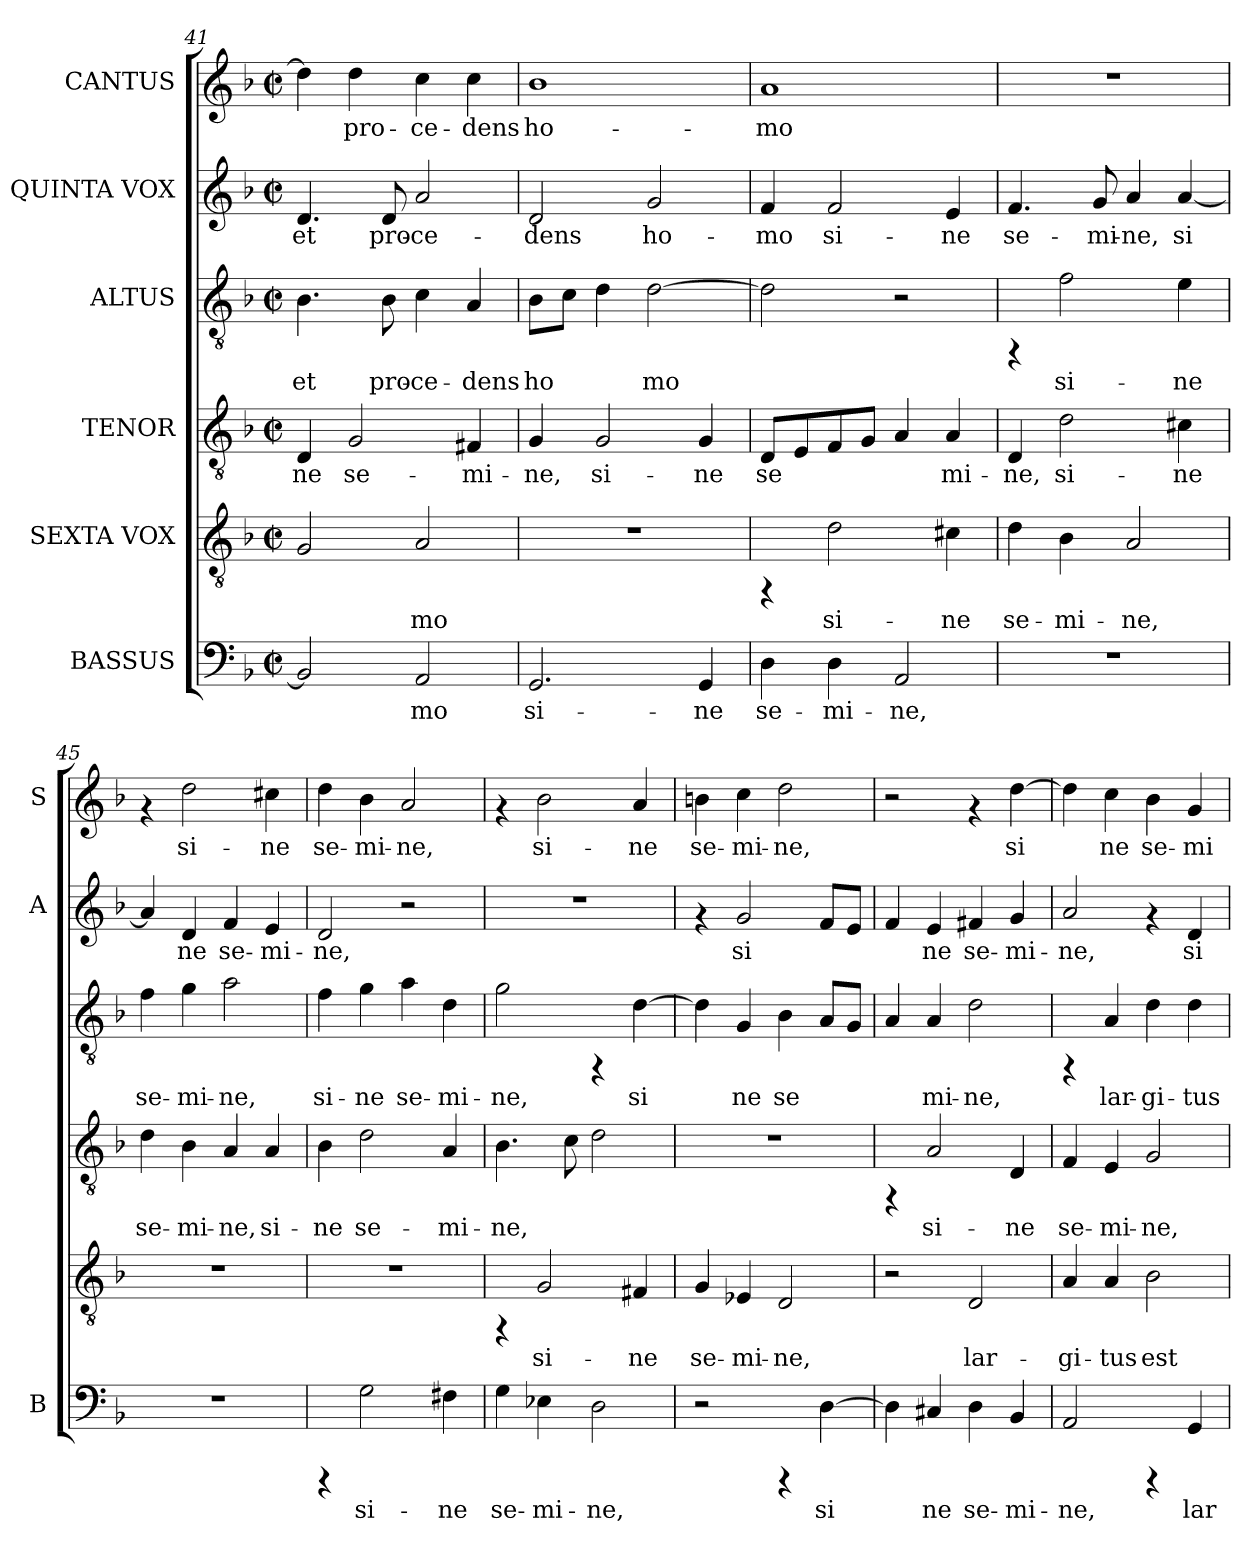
**kern	**text	**kern	**text	**kern	**text	**kern	**text	**kern	**text	**kern	**text
*part6	*part6	*part5	*part5	*part4	*part4	*part3	*part3	*part2	*part2	*part1	*part1
*staff6	*staff6	*staff5	*staff5	*staff4	*staff4	*staff3	*staff3	*staff2	*staff2	*staff1	*staff1
*I"BASSUS	*	*I"SEXTA VOX	*	*I"TENOR	*	*I"ALTUS	*	*I"QUINTA VOX	*	*I"CANTUS	*
*I'B	*	*	*	*	*	*	*	*I'A	*	*I'S	*
*clefF4	*	*clefGv2	*	*clefGv2	*	*clefGv2	*	*clefG2	*	*clefG2	*
*k[b-]	*	*k[b-]	*	*k[b-]	*	*k[b-]	*	*k[b-]	*	*k[b-]	*
*F:	*	*F:	*	*F:	*	*F:	*	*F:	*	*F:	*
*M2/2	*	*M2/2	*	*M2/2	*	*M2/2	*	*M2/2	*	*M2/2	*
*met(c|)	*	*met(c|)	*	*met(c|)	*	*met(c|)	*	*met(c|)	*	*met(c|)	*
=41	=41	=41	=41	=41	=41	=41	=41	=41	=41	=41	=41
!	!LO:LY:b:cj	!	!LO:LY:b:cj	!	!LO:LY:b:cj	!	!LO:LY:b:cj	!	!LO:LY:b:cj	!	!LO:LY:b:cj
2BB-/]	--	2G/	--	4D/	-ne	4.B-\	et	4.d/	et	4dd\]	.
!	!	!	!	!	!LO:LY:b:cj	!	!	!	!	!	!LO:LY:b:cj
.	.	.	.	2G/	se-	.	.	.	.	4dd\	pro-
!	!	!	!	!	!	!	!LO:LY:b:cj	!	!LO:LY:b:cj	!	!
.	.	.	.	.	.	8B-\	pro-	8d/	pro-	.	.
!	!LO:LY:b:cj	!	!LO:LY:b:cj	!	!	!	!LO:LY:b:cj	!	!LO:LY:b:cj	!	!LO:LY:b:cj
2AA/	-mo	2A/	-mo	.	.	4c\	-ce-	2a/	-ce-	4cc\	-ce-
!	!	!	!	!	!LO:LY:b:cj	!	!LO:LY:b:cj	!	!	!	!LO:LY:b:cj
.	.	.	.	4F#X/	-mi-	4A/	-dens	.	.	4cc\	-dens
=42	=42	=42	=42	=42	=42	=42	=42	=42	=42	=42	=42
!	!LO:LY:b:cj	!	!	!	!LO:LY:b:cj	!	!LO:LY:b:cj	!	!LO:LY:b:cj	!	!LO:LY:b:cj
2.GG/	si-	1r	.	4G/	-ne,	8B-\L	ho-	2d/	-dens	1b-	ho-
!	!	!	!	!	!	!	!LO:LY:b:cj	!	!	!	!
.	.	.	.	.	.	8c\J	--	.	.	.	.
!	!	!	!	!	!LO:LY:b:cj	!	!LO:LY:b:cj	!	!	!	!
.	.	.	.	2G/	si-	4d\	--	.	.	.	.
!	!	!	!	!	!	!	!LO:LY:b:cj	!	!LO:LY:b:cj	!	!
.	.	.	.	.	.	[>2d\	-mo	2g/	ho-	.	.
!	!LO:LY:b:cj	!	!	!	!LO:LY:b:cj	!	!	!	!	!	!
4GG/	-ne	.	.	4G/	-ne	.	.	.	.	.	.
=43	=43	=43	=43	=43	=43	=43	=43	=43	=43	=43	=43
!	!LO:LY:b:cj	!	!	!	!LO:LY:b:cj	!	!LO:LY:b:cj	!	!LO:LY:b:cj	!	!LO:LY:b:cj
4D\	se-	4rFF	.	8D/L	se-	2d\]	.	4f/	-mo	1a	-mo
!	!	!	!	!	!LO:LY:b:cj	!	!	!	!	!	!
.	.	.	.	8E/	--	.	.	.	.	.	.
!	!LO:LY:b:cj	!	!LO:LY:b:cj	!	!LO:LY:b:cj	!	!	!	!LO:LY:b:cj	!	!
4D\	-mi-	2d\	si-	8F/	--	.	.	2f/	si-	.	.
!	!	!	!	!	!LO:LY:b:cj	!	!	!	!	!	!
.	.	.	.	8G/J	--	.	.	.	.	.	.
!	!LO:LY:b:cj	!	!	!	!LO:LY:b:cj	!	!	!	!	!	!
2AA/	-ne,	.	.	4A/	--	2r	.	.	.	.	.
!	!	!	!LO:LY:b:cj	!	!LO:LY:b:cj	!	!	!	!LO:LY:b:cj	!	!
.	.	4c#X\	-ne	4A/	-mi-	.	.	4e/	-ne	.	.
=44	=44	=44	=44	=44	=44	=44	=44	=44	=44	=44	=44
!	!	!	!LO:LY:b:cj	!	!LO:LY:b:cj	!	!	!	!LO:LY:b:cj	!	!
1r	.	4d\	se-	4D/	-ne,	4rFF	.	4.f/	se-	1r	.
!	!	!	!LO:LY:b:cj	!	!LO:LY:b:cj	!	!LO:LY:b:cj	!	!	!	!
.	.	4B-\	-mi-	2d\	si-	2f\	si-	.	.	.	.
!	!	!	!	!	!	!	!	!	!LO:LY:b:cj	!	!
.	.	.	.	.	.	.	.	8g/	-mi-	.	.
!	!	!	!LO:LY:b:cj	!	!	!	!	!	!LO:LY:b:cj	!	!
.	.	2A/	-ne,	.	.	.	.	4a/	-ne,	.	.
!	!	!	!	!	!LO:LY:b:cj	!	!LO:LY:b:cj	!	!LO:LY:b:cj	!	!
.	.	.	.	4c#X\	-ne	4e\	-ne	[<4a/	si-	.	.
=45	=45	=45	=45	=45	=45	=45	=45	=45	=45	=45	=45
!	!	!	!	!	!LO:LY:b:cj	!	!LO:LY:b:cj	!	!LO:LY:b:cj	!	!
1r	.	1r	.	4d\	se-	4f\	se-	4a/]	--	4rf	.
!	!	!	!	!	!LO:LY:b:cj	!	!LO:LY:b:cj	!	!LO:LY:b:cj	!	!LO:LY:b:cj
.	.	.	.	4B-\	-mi-	4g\	-mi-	4d/	-ne	2dd\	si-
!	!	!	!	!	!LO:LY:b:cj	!	!LO:LY:b:cj	!	!LO:LY:b:cj	!	!
.	.	.	.	4A/	-ne,	2a\	-ne,	4f/	se-	.	.
!	!	!	!	!	!LO:LY:b:cj	!	!	!	!LO:LY:b:cj	!	!LO:LY:b:cj
.	.	.	.	4A/	si-	.	.	4e/	-mi-	4cc#X\	-ne
!!LO:PB:g=z
=46	=46	=46	=46	=46	=46	=46	=46	=46	=46	=46	=46
!	!	!	!	!	!LO:LY:b:cj	!	!LO:LY:b:cj	!	!LO:LY:b:cj	!	!LO:LY:b:cj
4rCCC	.	1r	.	4B-\	-ne	4f\	si-	2d/	-ne,	4dd\	se-
!	!LO:LY:b:cj	!	!	!	!LO:LY:b:cj	!	!LO:LY:b:cj	!	!	!	!LO:LY:b:cj
2G\	si-	.	.	2d\	se-	4g\	-ne	.	.	4b-\	-mi-
!	!	!	!	!	!	!	!LO:LY:b:cj	!	!	!	!LO:LY:b:cj
.	.	.	.	.	.	4a\	se-	2r	.	2a/	-ne,
!	!LO:LY:b:cj	!	!	!	!LO:LY:b:cj	!	!LO:LY:b:cj	!	!	!	!
4F#X\	-ne	.	.	4A/	-mi-	4d\	-mi-	.	.	.	.
=47	=47	=47	=47	=47	=47	=47	=47	=47	=47	=47	=47
!	!LO:LY:b:cj	!	!	!	!LO:LY:b:cj	!	!LO:LY:b:cj	!	!	!	!
4G\	se-	4rFF	.	4.B-\	-ne,	2g\	-ne,	1r	.	4rf	.
!	!LO:LY:b:cj	!	!LO:LY:b:cj	!	!	!	!	!	!	!	!LO:LY:b:cj
4E-X\	-mi-	2G/	si-	.	.	.	.	.	.	2b-\	si-
!	!	!	!	!	!LO:LY:b:cj	!	!	!	!	!	!
.	.	.	.	8c\	.	.	.	.	.	.	.
!	!LO:LY:b:cj	!	!	!	!LO:LY:b:cj	!	!	!	!	!	!
2D\	-ne,	.	.	2d\	.	4rFF	.	.	.	.	.
!	!	!	!LO:LY:b:cj	!	!	!	!LO:LY:b:cj	!	!	!	!LO:LY:b:cj
.	.	4F#X/	-ne	.	.	[>4d\	si-	.	.	4a/	-ne
=48	=48	=48	=48	=48	=48	=48	=48	=48	=48	=48	=48
!	!	!	!LO:LY:b:cj	!	!	!	!LO:LY:b:cj	!	!	!	!LO:LY:b:cj
2r	.	4G/	se-	1r	.	4d\]	--	4rf	.	4bn\	se-
!	!	!	!LO:LY:b:cj	!	!	!	!LO:LY:b:cj	!	!LO:LY:b:cj	!	!LO:LY:b:cj
.	.	4E-X/	-mi-	.	.	4G/	-ne	2g/	si-	4cc\	-mi-
!	!	!	!LO:LY:b:cj	!	!	!	!LO:LY:b:cj	!	!	!	!LO:LY:b:cj
4rCCC	.	2D/	-ne,	.	.	4B-\	se-	.	.	2dd\	-ne,
!	!LO:LY:b:cj	!	!	!	!	!	!LO:LY:b:cj	!	!LO:LY:b:cj	!	!
[>4D\	si-	.	.	.	.	8A/L	--	8f/L	--	.	.
!	!	!	!	!	!	!	!LO:LY:b:cj	!	!LO:LY:b:cj	!	!
.	.	.	.	.	.	8G/J	--	8e/J	--	.	.
=49	=49	=49	=49	=49	=49	=49	=49	=49	=49	=49	=49
!	!LO:LY:b:cj	!	!	!	!	!	!LO:LY:b:cj	!	!LO:LY:b:cj	!	!
4D\]	--	2r	.	4rFF	.	4A/	--	4f/	--	2r	.
!	!LO:LY:b:cj	!	!	!	!LO:LY:b:cj	!	!LO:LY:b:cj	!	!LO:LY:b:cj	!	!
4C#X/	-ne	.	.	2A/	si-	4A/	-mi-	4e/	-ne	.	.
!	!LO:LY:b:cj	!	!LO:LY:b:cj	!	!	!	!LO:LY:b:cj	!	!LO:LY:b:cj	!	!
4D\	se-	2D/	lar-	.	.	2d\	-ne,	4f#X/	se-	4rf	.
!	!LO:LY:b:cj	!	!	!	!LO:LY:b:cj	!	!	!	!LO:LY:b:cj	!	!LO:LY:b:cj
4BB-/	-mi-	.	.	4D/	-ne	.	.	4g/	-mi-	[>4dd\	si-
=50	=50	=50	=50	=50	=50	=50	=50	=50	=50	=50	=50
!	!LO:LY:b:cj	!	!LO:LY:b:cj	!	!LO:LY:b:cj	!	!	!	!LO:LY:b:cj	!	!LO:LY:b:cj
2AA/	-ne,	4A/	-gi-	4F/	se-	4rFF	.	2a/	-ne,	4dd\]	--
!	!	!	!LO:LY:b:cj	!	!LO:LY:b:cj	!	!LO:LY:b:cj	!	!	!	!LO:LY:b:cj
.	.	4A/	-tus	4E/	-mi-	4A/	lar-	.	.	4cc\	-ne
!	!	!	!LO:LY:b:cj	!	!LO:LY:b:cj	!	!LO:LY:b:cj	!	!	!	!LO:LY:b:cj
4rCCC	.	2B-\	est	2G/	-ne,	4d\	-gi-	4rf	.	4b-\	se-
!	!LO:LY:b:cj	!	!	!	!	!	!LO:LY:b:cj	!	!LO:LY:b:cj	!	!LO:LY:b:cj
4GG/	lar-	.	.	.	.	4d\	-tus	4d/	si-	4g/	-mi-
=	=	=	=	=	=	=	=	=	=	=	=
*-	*-	*-	*-	*-	*-	*-	*-	*-	*-	*-	*-
